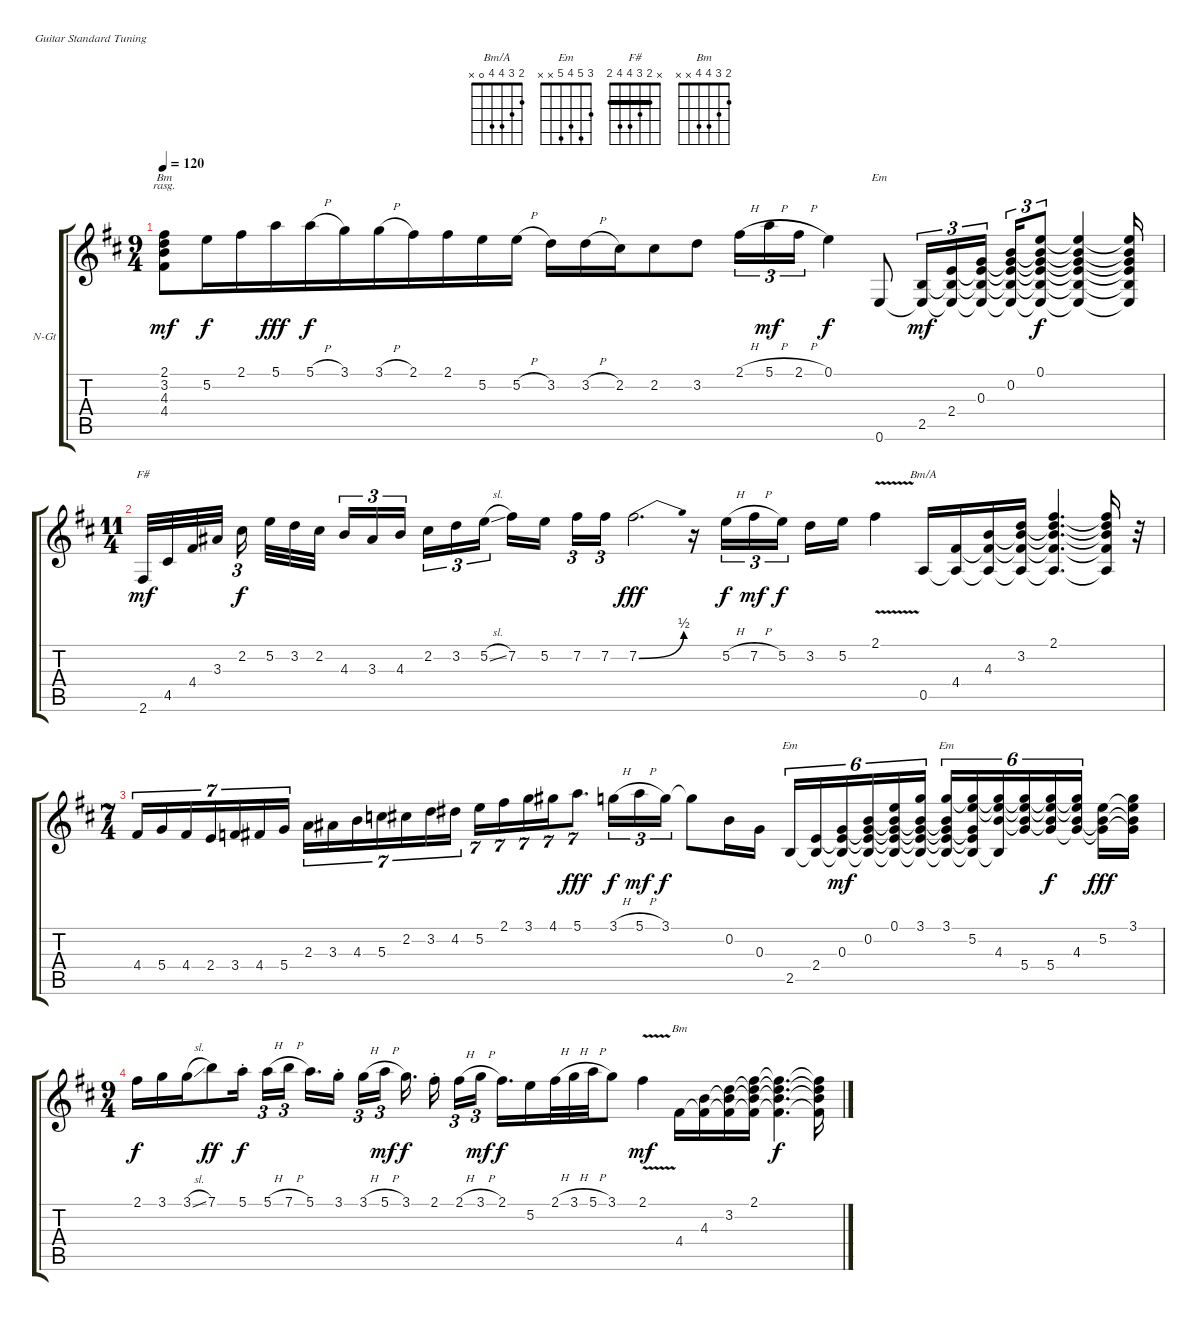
\bracketExtendMode groupsimilarinstruments
\firstSystemTrackNameOrientation horizontal
\otherSystemsTrackNameOrientation horizontal
\track ("Armik" "N-Gt") {instrument acousticguitarnylon}
\staff {score tabs}
\tuning (E4 B3 G3 D3 A2 E2)
\chord ("Bm/A" 2 3 4 4 0 x)
\chord ("Em" 0 0 0 2 2 0)
\chord ("F#" x 2 3 4 4 2) {barre 2}
\chord ("Bm" 2 3 4 4 x x)
\chord ("Em" 0 0 0 2 2 x)
\chord ("Em" 3 5 4 5 x x)
\ts (9 4)
\beaming (8 6 6 6)
\tempo 120
\clef g2
\ks bminor
(2.1 3.2 4.3 4.4).8{ch "Bm" rasg amianapaest dy mf} 5.2.16{dy f} 2.1.16 5.1.16{dy fff} 5.1{h}.16{dy f} 3.1.16 3.1{h}.16 2.1.16 2.1.16 5.2.16 5.2{h}.16 3.2.16 3.2{h}.16 2.2.16 2.2.8 3.2.8 2.1{h}.16{tu (3 2)} 5.1{h}.16{tu (3 2) dy mf} 2.1{h}.16{tu (3 2)} 0.1.4{dy f} 0.6.8{ch "Em"} (2.5 0.6{t}).16{tu (3 2) dy mf} (2.4 2.5{t} 0.6{t}).16{tu (3 2)} (0.3 2.4{t} 2.5{t} 0.6{t}).16{tu (3 2)} (0.2 0.3{t} 2.4{t} 2.5{t} 0.6{t}).16{tu (3 2)} (0.1 0.2{t} 0.3{t} 2.4{t} 2.5{t} 0.6{t}).8{tu (3 2) dy f} (0.1{t} 0.2{t} 0.3{t} 2.4{t} 2.5{t} 0.6{t}).4 (0.1{t} 0.2{t} 0.3{t} 2.4{t} 2.5{t} 0.6{t}).16 |
\ts (11 4)
\beaming (8 6 6 6 4)
2.6.32{ch "F#" dy mf} 4.5.32 4.4.32 3.3.32 2.2.16{tu (3 2) dy f} 5.2.32 3.2.32 2.2.32 4.3.16{tu (3 2)} 3.3.16{tu (3 2)} 4.3.16{tu (3 2)} 2.2.16{tu (3 2)} 3.2.16{tu (3 2)} 5.2{sl}.16{tu (3 2)} 7.2.16 5.2.16 7.2.16{tu (3 2)} 7.2.16{tu (3 2)} 7.2{be (bend 0 0 60 2)}.2{d dy fff} r.16 5.2{h}.16{tu (3 2) dy f} 7.2{h}.16{tu (3 2) dy mf} 5.2.16{tu (3 2) dy f} 3.2.16 5.2.16 2.1{v}.4 0.5.16{ch "Bm/A"} (4.4 0.5{t}).16 (4.3 4.4{t} 0.5{t}).16 (3.2 4.3{t} 4.4{t} 0.5{t}).16 (2.1 3.2{t} 4.3{t} 4.4{t} 0.5{t}).4{d} (2.1{t} 3.2{t} 4.3{t} 4.4{t} 0.5{t}).16 r.32 |
\ts (7 4)
\beaming (8 6 4 4)
4.4.16{tu (7 4)} 5.4.16{tu (7 4)} 4.4.16{tu (7 4)} 2.4.16{tu (7 4)} 3.4.16{tu (7 4)} 4.4.16{tu (7 4)} 5.4.16{tu (7 4)} 2.3.16{tu (7 4)} 3.3.16{tu (7 4)} 4.3.16{tu (7 4)} 5.3.16{tu (7 4)} 2.2.16{tu (7 4)} 3.2.16{tu (7 4)} 4.2.16{tu (7 4)} 5.2.16{tu (7 4)} 2.1.16{tu (7 4)} 3.1.16{tu (7 4)} 4.1.16{tu (7 4)} 5.1.8{d tu (7 4) dy fff} 3.1{h}.16{tu (3 2) dy f} 5.1{h}.16{tu (3 2) dy mf} 3.1.16{tu (3 2) dy f} 3.1{t}.8 0.2.16 0.3.16 2.5.16{tu (6 4) ch "Em"} (2.4 2.5{t}).16{tu (6 4)} (0.3 2.4{t} 2.5{t}).16{tu (6 4) dy mf} (0.2 0.3{t} 2.4{t} 2.5{t}).16{tu (6 4)} (0.1 0.2{t} 0.3{t} 2.4{t} 2.5{t}).16{tu (6 4)} (3.1 0.2{t} 0.3{t} 2.4{t} 2.5{t}).16{tu (6 4)} (3.1 0.2{t} 0.3{t} 2.4{t} 2.5{t}).16{tu (6 4) ch "Em"} (5.2 0.3{t} 2.4{t} 2.5{t} 3.1{t}).16{tu (6 4)} (4.3 2.5{t} 3.1{t} 5.2{t}).16{tu (6 4)} (5.4 4.3{t} 3.1{t} 5.2{t}).16{tu (6 4)} (4.3{t} 5.4 3.1{t} 5.2{t}).16{tu (6 4) dy f} (3.1{t} 5.2{t} 4.3 5.4{t}).16{tu (6 4)} (5.2 4.3{t} 5.4{t}).16{dy fff} (3.1 5.2{t} 4.3{t} 5.4{t}).16 |
\ts (9 4)
\beaming (8 6 6 6)
2.1.16{dy f} 3.1.16 3.1{sl}.16 7.1.8{dy ff} 5.1{st}.16{dy f} 5.1{h}.16{tu (3 2)} 7.1{h}.16{tu (3 2)} 5.1.16{d} 3.1{st}.16 3.1{h}.16{tu (3 2)} 5.1{h}.16{tu (3 2) dy mf} 3.1.16{d dy f} 2.1{st}.16 2.1{h}.16{tu (3 2)} 3.1{h}.16{tu (3 2) dy mf} 2.1.16{d dy f} 5.2.16 2.1{h}.32 3.1{h}.32 5.1{h}.32 3.1.8 2.1{v}.4{dy mf} 4.4.16{ch "Bm"} (4.3 4.4{t}).16 (3.2 4.3{t} 4.4{t}).16 (2.1 3.2{t} 4.3{t} 4.4{t}).16 (2.1{t} 3.2{t} 4.3{t} 4.4{t}).4{d dy f} (2.1{t} 3.2{t} 4.3{t} 4.4{t}).16
